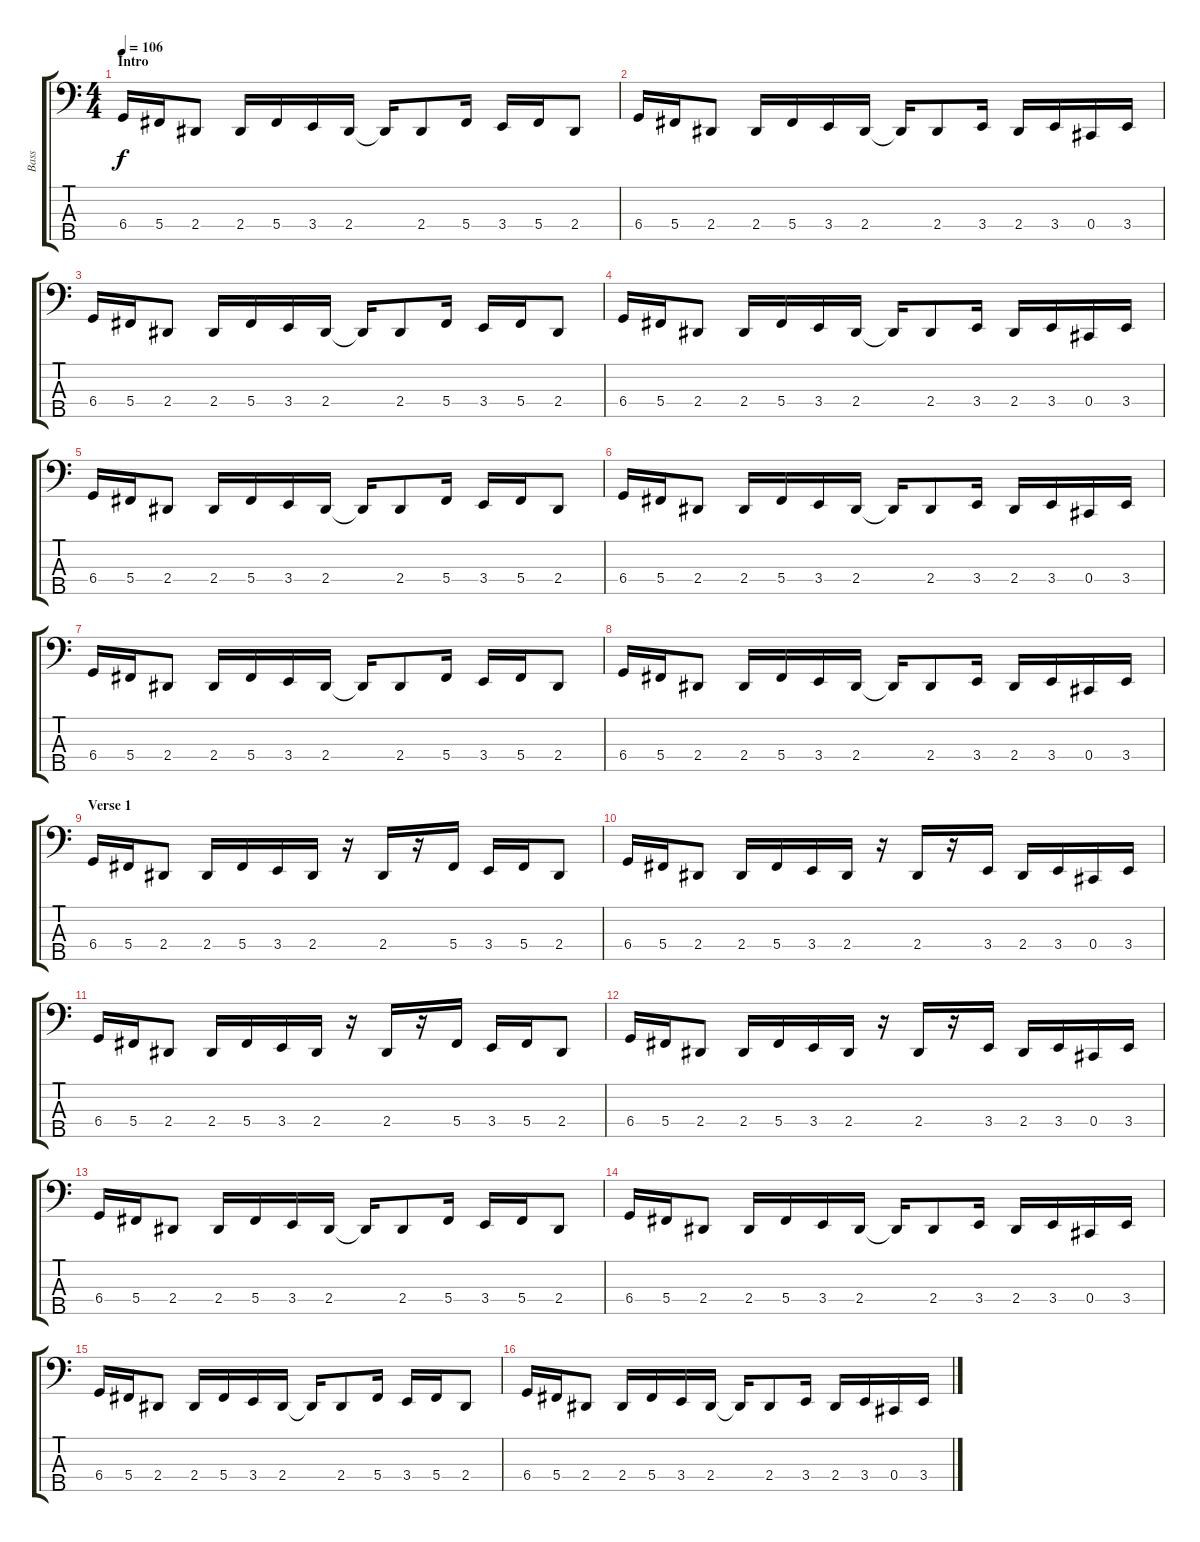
\track ("Bass" "Bass") {instrument slapbass1}
\staff {score tabs}
\tuning (Gb2 Db2 Ab1 Db1 Bb0) {hide}
\ts (4 4)
\section ("" "Intro")
\tempo 106
\clef f4
\ks c
6.4.16{dy f instrument slapbass1} 5.4.16 2.4.8 2.4.16 5.4.16 3.4.16 2.4.16 2.4{t}.16 2.4.8 5.4.16 3.4.16 5.4.16 2.4.8 |
6.4.16 5.4.16 2.4.8 2.4.16 5.4.16 3.4.16 2.4.16 2.4{t}.16 2.4.8 3.4.16 2.4.16 3.4.16 0.4.16 3.4.16 |
6.4.16 5.4.16 2.4.8 2.4.16 5.4.16 3.4.16 2.4.16 2.4{t}.16 2.4.8 5.4.16 3.4.16 5.4.16 2.4.8 |
6.4.16 5.4.16 2.4.8 2.4.16 5.4.16 3.4.16 2.4.16 2.4{t}.16 2.4.8 3.4.16 2.4.16 3.4.16 0.4.16 3.4.16 |
6.4.16 5.4.16 2.4.8 2.4.16 5.4.16 3.4.16 2.4.16 2.4{t}.16 2.4.8 5.4.16 3.4.16 5.4.16 2.4.8 |
6.4.16 5.4.16 2.4.8 2.4.16 5.4.16 3.4.16 2.4.16 2.4{t}.16 2.4.8 3.4.16 2.4.16 3.4.16 0.4.16 3.4.16 |
6.4.16 5.4.16 2.4.8 2.4.16 5.4.16 3.4.16 2.4.16 2.4{t}.16 2.4.8 5.4.16 3.4.16 5.4.16 2.4.8 |
6.4.16 5.4.16 2.4.8 2.4.16 5.4.16 3.4.16 2.4.16 2.4{t}.16 2.4.8 3.4.16 2.4.16 3.4.16 0.4.16 3.4.16 |
\section ("" "Verse 1")
6.4.16 5.4.16 2.4.8 2.4.16 5.4.16 3.4.16 2.4.16 r.16 2.4.16 r.16 5.4.16 3.4.16 5.4.16 2.4.8 |
6.4.16 5.4.16 2.4.8 2.4.16 5.4.16 3.4.16 2.4.16 r.16 2.4.16 r.16 3.4.16 2.4.16 3.4.16 0.4.16 3.4.16 |
6.4.16 5.4.16 2.4.8 2.4.16 5.4.16 3.4.16 2.4.16 r.16 2.4.16 r.16 5.4.16 3.4.16 5.4.16 2.4.8 |
6.4.16 5.4.16 2.4.8 2.4.16 5.4.16 3.4.16 2.4.16 r.16 2.4.16 r.16 3.4.16 2.4.16 3.4.16 0.4.16 3.4.16 |
6.4.16 5.4.16 2.4.8 2.4.16 5.4.16 3.4.16 2.4.16 2.4{t}.16 2.4.8 5.4.16 3.4.16 5.4.16 2.4.8 |
6.4.16 5.4.16 2.4.8 2.4.16 5.4.16 3.4.16 2.4.16 2.4{t}.16 2.4.8 3.4.16 2.4.16 3.4.16 0.4.16 3.4.16 |
6.4.16 5.4.16 2.4.8 2.4.16 5.4.16 3.4.16 2.4.16 2.4{t}.16 2.4.8 5.4.16 3.4.16 5.4.16 2.4.8 |
6.4.16 5.4.16 2.4.8 2.4.16 5.4.16 3.4.16 2.4.16 2.4{t}.16 2.4.8 3.4.16 2.4.16 3.4.16 0.4.16 3.4.16
